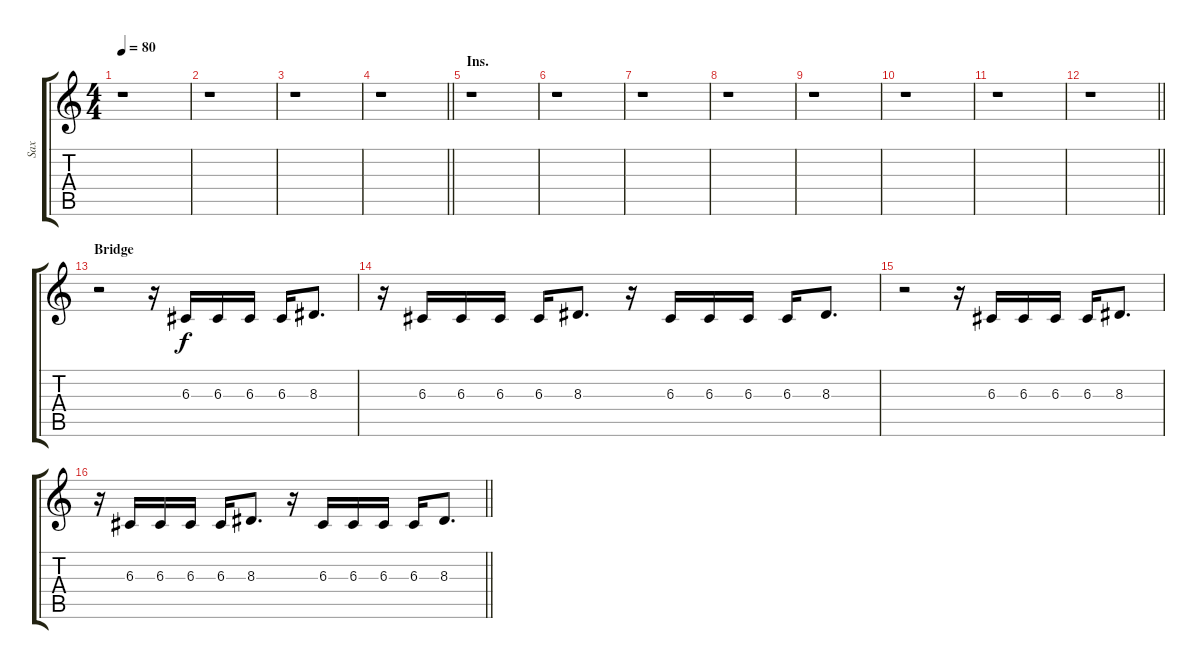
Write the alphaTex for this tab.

\track ("Sax" "Sax") {instrument altosax}
\staff {score tabs}
\tuning (E4 B3 G3 D3 A2 E2) {hide}
\ts (4 4)
\tempo 80
\clef g2
\ks c
r.1{dy f} |
r.1 |
r.1 |
\barLineRight lightlight
r.1 |
\section ("" "Ins.")
r.1 |
r.1 |
r.1 |
r.1 |
r.1 |
r.1 |
r.1 |
\barLineRight lightlight
r.1 |
\section ("" "Bridge")
r.2 r.16 6.3.16 6.3.16 6.3.16 6.3.16 8.3.8{d} |
r.16 6.3.16 6.3.16 6.3.16 6.3.16 8.3.8{d} r.16 6.3.16 6.3.16 6.3.16 6.3.16 8.3.8{d} |
r.2 r.16 6.3.16 6.3.16 6.3.16 6.3.16 8.3.8{d} |
\barLineRight lightlight
r.16 6.3.16 6.3.16 6.3.16 6.3.16 8.3.8{d} r.16 6.3.16 6.3.16 6.3.16 6.3.16 8.3.8{d}
